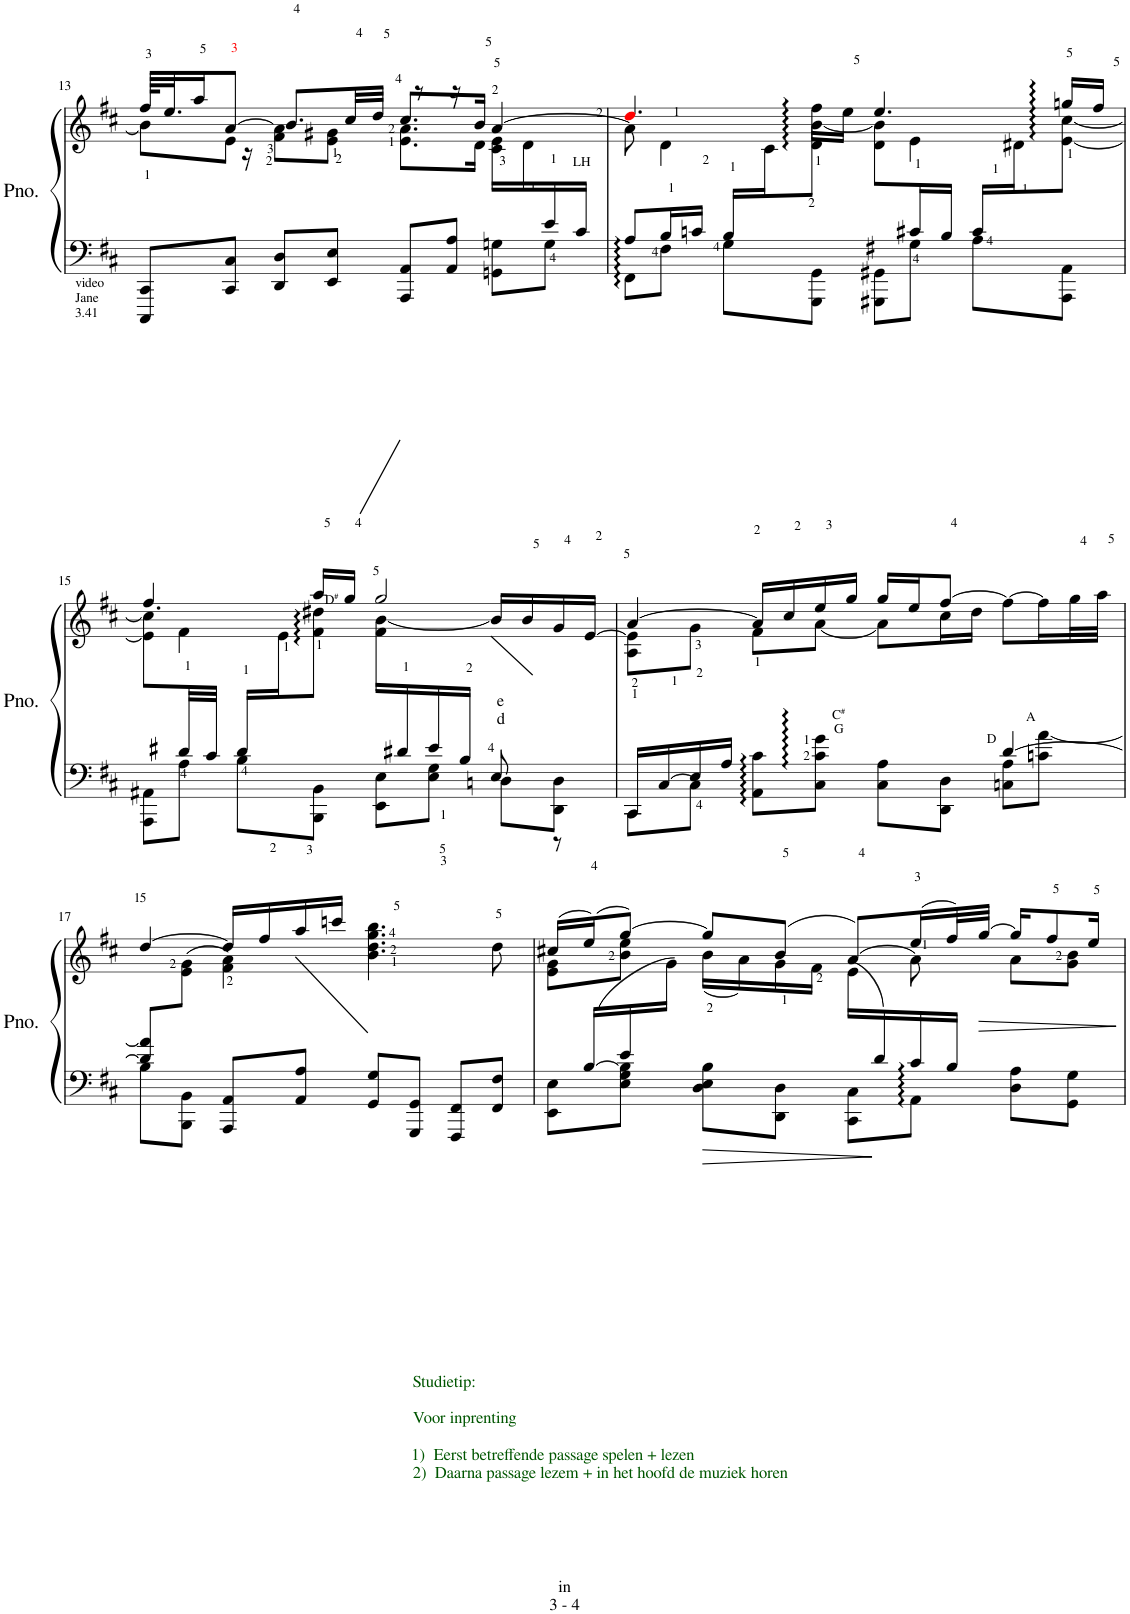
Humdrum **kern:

**kern	**kern	**dynam
*part1	*part1	*part1
*staff2	*staff1	*staff1/2
*I"Piano	*	*
*I'Pno.	*	*
!!LO:PB:g=z
*clefF4	*clefG2	*
*k[f#c#]	*k[f#c#]	*
*M4/4	*M4/4	*
*met(c)	*met(c)	*
=13	=13	=13
*^	*^	*
*	*	*	*^	*
!LO:TX:b:t=video	!	!	!	!	!
!LO:TX:b:t=Jane	!	!	!	!	!
!LO:TX:b:t=3.41	!	!	!	!	!
*	*	*	*	*^	*
2..ryy	8CCC#/ 8CC#/L	64ff#/KLLL	8b<\L]	8.ryy	2...ryy	.
.	.	32.ee/J	.	.	.	.
.	.	16aa/J	.	.	.	.
.	8CC#/ 8C#/J	[8a/J	8e\J	.	.	.
.	.	.	.	16r	.	.
.	8DD/ 8D/L	64ryy	8f#\ 8a\]L	8.b/L	.	.
.	.	8.ryy	.	.	.	.
.	8EE/ 8E/J	.	8e\ 8g#X\J	.	.	.
.	.	.	.	32cc#/LL	.	.
.	.	32ryy	.	.	.	.
.	.	.	.	32dd/JJJ	.	.
.	.	32ryy	.	.	.	.
.	8AAA/ 8AA/L	.	8.e\ 8.a\L	8.cc#/L	.	.
.	.	8r	.	.	.	.
.	8AA/ 8A/J	.	.	.	.	.
.	.	16r	.	.	.	.
.	.	.	16d\Jk	16b/Jk	.	.
.	.	64ryy	.	.	.	.
.	.	32ryy	.	.	.	.
.	8GGn\ 8Gn\L	[4a/	16c#\ 16e\LL	4ryy	.	.
.	.	.	16d\	.	.	.
16e/	8G\J	.	8ryy	.	.	.
!	!	!	!	!	!LO:TX:b:t=LH	!
16c#/JJ	.	.	.	.	16ryy	.
=14	=14	=14	=14	=14	=14	=14
*	*^	*	*	*	*	*
8ryy	8A/L	8FF#\L	4.ddi/	8a\]	8ryy	16ryy	.
*	*	*	*	*v	*v	*v	*
.	16B/L	8F#\J	.	4d\	.
.	16cn/JJ	.	.	.	.
.	16B/LL	8G\L	.	.	.
*	*	*	*^	*^	*
.	8.ryy	.	.	.	16ryy@	16c#\J	.
.	.	8GGG\ 8GG\J	16ff#\LL	8ryy	16ryy@	8d\ [8b\J	.
.	.	.	16ee\JJ	.	16ryy@	.	.
.	8GGG#X\ 8GG#X\L	2ryy	4.ee/	8d\ 8b\]L	8ryy@	2ryy	.
16c#X/L	8G#X\J	.	.	8.ryy	4e\	.	.
16B/JJ	.	.	.	.	.	.	.
16c#/LL	8A\L	.	.	.	.	.	.
8.ryy	.	.	.	16d#X\J	.	.	.
.	8AAA\ 8AA\J	.	16ggn/LL	[8e\ [8cc#\J	8ryy	.	.
.	.	.	16ff#/JJ	.	.	.	.
!!LO:LB:g=z	!!	!!	!!
=15	=15	=15	=15	=15	=15	=15	=15
*	*	*^	*	*	*	*	*
4ryy	8ryy	8AAA\ 8AA#X\L	2.ryy	4ryy	8e\] 8cc#\]L	8ryy	4.ff#/	.
.	32d/LL	8A#X\J	.	.	2..ryy	4f#\	.	.
.	32c#/JJJ	.	.	.	.	.	.	.
.	2ryy	.	.	.	.	.	.	.
16d/LL	.	8B\L	.	16ryy	.	.	.	.
4ryy	.	.	.	16e\J	.	.	.	.
!	!	!	!	!LO:TX:a:t=D	!	!	!	!
!	!	!	!	!LO:TX:a:t=#	!	!	!	!
.	.	8BBB\ 8BB\J	.	8f#\ 8dd#X\J	.	2ryy	16aa/LL	.
.	.	.	.	.	.	.	16gg/JJ	.
.	.	8EE\ 8E\L	.	16f#\ [16b\LL	.	.	2gg/	.
16d#X/	.	.	.	8.ryy	.	.	.	.
16e</	.	8E\<< 8G\<<J	.	.	.	.	.	.
16B/JJ	4ryy	.	.	.	.	.	.	.
!LO:TX:a:t=e	!	!	!	!	!	!	!	!
!LO:TX:a:t=d	!	!	!	!	!	!	!	!
4ryy	.	8Dn\L	8E/	16b/LL]	.	.	.	.
.	.	.	.	16b/	.	.	.	.
.	.	8DD\ 8D\J	8r	16g/	.	8ryy	.	.
.	16ryy	.	.	[16e/JJ	.	.	.	.
*	*v	*v	*v	*	*	*	*	*
*	*	*	*	*v	*v	*
=16	=16	=16	=16	=16	=16
8CC#\L	16CC#/LL	[4a/	8A\ 8e\]L	4ryy	.
.	[16C#/	.	.	.	.
8C#\J]	16E/	.	8g\J	.	.
.	16A/JJ	.	.	.	.
8AA\ 8c#\L	2ryy	16a/LL]	4ryy	8f#\L	.
.	.	16cc#/	.	.	.
!LO:TX:a:t=G	!	!	!	!	!
!LO:TX:a:t=C	!	!	!	!	!
!LO:TX:a:t=#	!	!	!	!	!
8C#\ 8c#\ 8g\J	.	16ee/	.	[8a\J	.
.	.	16gg/JJ	.	.	.
8C#\ 8A\L	.	16gg/LL	8a\L]	2ryy	.
.	.	16ee/J	.	.	.
8DD\ 8D\J	.	[8ff#/J	16cc#\L	.	.
.	.	.	16dd\JJ	.	.
!LO:TX:a:t=D	!	!	!	!	!
8Cn\ 8A\L	[4d/	8ff#\L_	4ryy	.	.
!LO:TX:a:t=A	!	!	!	!	!
8cn\ [8a\J	.	16ff#\L]	.	.	.
.	.	32gg\L	.	.	.
.	.	32aa\JJJ	.	.	.
*	*	*	*v	*v	*
!!LO:LB:g=z
=17	=17	=17	=17	=17
*	*^	*	*	*
8d/] 8a/]L	8B\L	2ryy	[4dd/	8ryy	.
2..ryy	8BBB\ 8BB\J	.	.	(8e\ 8g\J	.
.	8AAA/ 8AA/L	.	16dd/LL]	4f#\ 4a\)	.
.	.	.	16ff#/	.	.
.	8AA/ 8A/J	.	16aa/	.	.
.	.	.	16cccn/JJ	.	.
.	8GG/ 8G/L	2ryy	4.b\ 4.dd\ 4.gg\ 4.bb\	2ryy	.
.	8GGG/ 8GG/J	.	.	.	.
.	8FFF#/ 8FF#/L	.	.	.	.
.	8FF#/ 8F#/J	.	8dd\	.	.
=18	=18	=18	=18	=18	=18
*	*	*	*	*^	*
!LO:TX:b:color=#005500:t=Studietip&colon;	!	!	!	!	!	!
!LO:TX:b:t=Voor inprenting	!	!	!	!	!	!
!LO:TX:b:t=1)  Eerst betreffende passage spelen + lezen	!	!	!	!	!	!
!LO:TX:b:t=2)  Daarna passage lezem + in het hoofd de muziek horen	!	!	!	!	!	!
16ryy	16ryy	8EE\ 8E\L	(16cc#X/LL	8e\ 8g\L	8.ryy	.
.	([16B/LL	.	(16ee/J)	.	.	.
.	16e/	8E\ 8G\ 8B\]J	[8gg/J)	8b\ 8ee\J	.	.
.	2ryy	.	.	.	16g\JJ)	.
.	.	8D\ 8E\ 8B\L	8gg/L]	(16b<\LL	4.ryy	.
.	.	.	.	16a\)	.	.
.	.	8DD\ 8D\J	(8b/J	16g\	.	.
.	.	.	.	16f#\JJ	.	.
.	.	8CC#\ 8C#\L	[8a/L)	(16e\LL	.	.
16d/)	.	.	.	8.ryy	.	.
16c#/	.	8AA\J	(16ee/L	.	8a\]	.
16B/JJ	4ryy	.	32ff#/L)	.	.	.
!	!	!	!	!	!	!LO:HP:b
.	.	.	[32gg/JJJ	.	.	>
4ryy	.	8D\ 8A\L	16gg/KL]	8a\L	4ryy	.
.	.	.	8ff#/	.	.	.
.	.	8GG\ 8G\J	.	8g\ 8b\J	.	.
.	16ryy	.	16ee/Jk	.	.	.
*v	*v	*v	*	*	*	*
*	*v	*v	*v	*
.	.	]
=	=	=
*-	*-	*-
